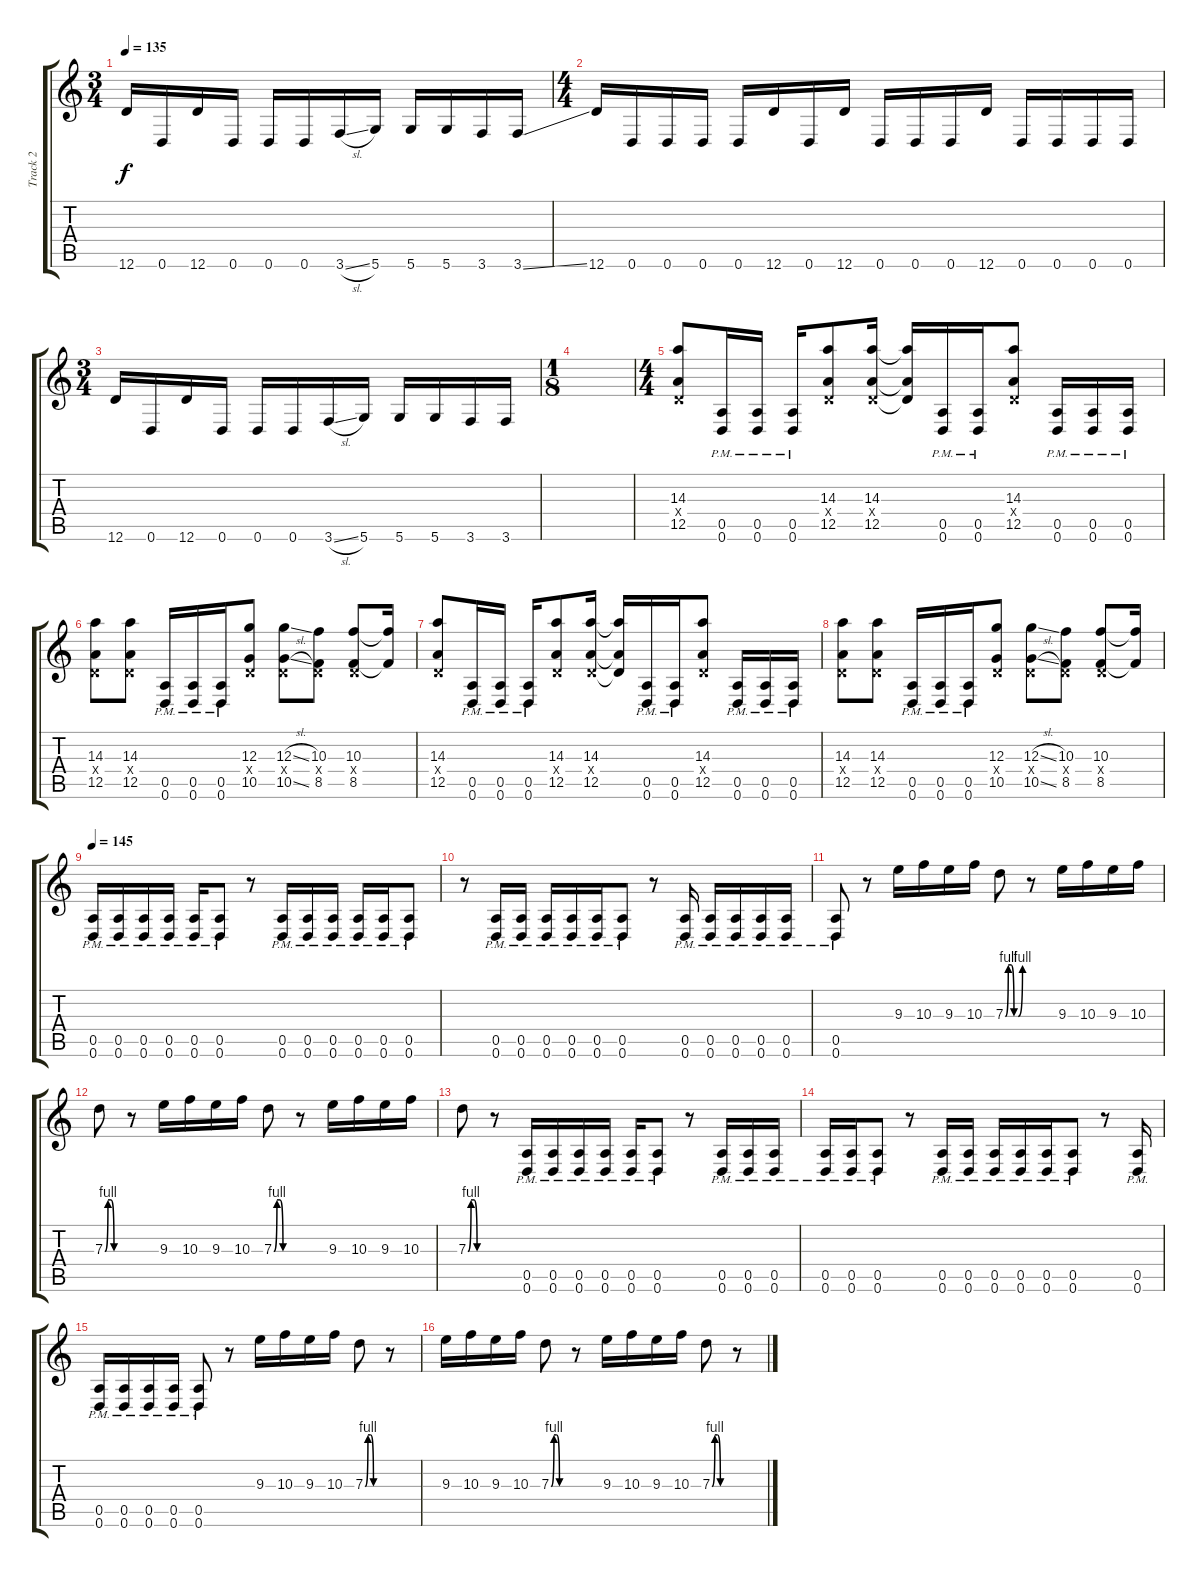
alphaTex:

\track ("Track 2" "Track 2") {instrument distortionguitar}
\staff {score tabs}
\tuning (E4 B3 G3 D3 A2 D2) {hide}
\ts (3 4)
\tempo 135
\clef g2
\ks c
12.6.16{dy f} 0.6.16 12.6.16 0.6.16 0.6.16 0.6.16 3.6{sl}.16 5.6.16 5.6.16 5.6.16 3.6.16 3.6{ss}.16 |
\ts (4 4)
12.6.16 0.6.16 0.6.16 0.6.16 0.6.16 12.6.16 0.6.16 12.6.16 0.6.16 0.6.16 0.6.16 12.6.16 0.6.16 0.6.16 0.6.16 0.6.16 |
\ts (3 4)
12.6.16 0.6.16 12.6.16 0.6.16 0.6.16 0.6.16 3.6{sl}.16 5.6.16 5.6.16 5.6.16 3.6.16 3.6.16 |
\ts (1 8)
|
\ts (4 4)
(14.3 0.4{x} 12.5).8 (0.5{pm} 0.6{pm}).16 (0.5{pm} 0.6{pm}).16 (0.5{pm} 0.6{pm}).16 (14.3 0.4{x} 12.5).8 (14.3 0.4{x} 12.5).16 (14.3{t} 0.4{t} 12.5{t}).16 (0.5{pm} 0.6{pm}).16 (0.5{pm} 0.6{pm}).16 (14.3 0.4{x} 12.5).8 (0.5{pm} 0.6{pm}).16 (0.5{pm} 0.6{pm}).16 (0.5{pm} 0.6{pm}).16 |
(14.3 0.4{x} 12.5).8 (14.3 0.4{x} 12.5).8 (0.5{pm} 0.6{pm}).16 (0.5{pm} 0.6{pm}).16 (0.5{pm} 0.6{pm}).16 (12.3 0.4{x} 10.5).8 (12.3{sl} 0.4{x} 10.5{sl}).8 (10.3 0.4{x} 8.5).8 (10.3 0.4{x} 8.5).8 (10.3{t} 8.5{t}).16 |
(14.3 0.4{x} 12.5).8 (0.5{pm} 0.6{pm}).16 (0.5{pm} 0.6{pm}).16 (0.5{pm} 0.6{pm}).16 (14.3 0.4{x} 12.5).8 (14.3 0.4{x} 12.5).16 (14.3{t} 0.4{t} 12.5{t}).16 (0.5{pm} 0.6{pm}).16 (0.5{pm} 0.6{pm}).16 (14.3 0.4{x} 12.5).8 (0.5{pm} 0.6{pm}).16 (0.5{pm} 0.6{pm}).16 (0.5{pm} 0.6{pm}).16 |
(14.3 0.4{x} 12.5).8 (14.3 0.4{x} 12.5).8 (0.5{pm} 0.6{pm}).16 (0.5{pm} 0.6{pm}).16 (0.5{pm} 0.6{pm}).16 (12.3 0.4{x} 10.5).8 (12.3{sl} 0.4{x} 10.5{sl}).8 (10.3 0.4{x} 8.5).8 (10.3 0.4{x} 8.5).8 (10.3{t} 8.5{t}).16 |
\tempo 145
(0.5{pm} 0.6{pm}).16 (0.5{pm} 0.6{pm}).16 (0.5{pm} 0.6{pm}).16 (0.5{pm} 0.6{pm}).16 (0.5{pm} 0.6{pm}).16 (0.5{pm} 0.6{pm}).8 r.8 (0.5{pm} 0.6{pm}).16 (0.5{pm} 0.6{pm}).16 (0.5{pm} 0.6{pm}).16 (0.5{pm} 0.6{pm}).16 (0.5{pm} 0.6{pm}).16 (0.5{pm} 0.6{pm}).8 |
r.8 (0.5{pm} 0.6{pm}).16 (0.5{pm} 0.6{pm}).16 (0.5{pm} 0.6{pm}).16 (0.5{pm} 0.6{pm}).16 (0.5{pm} 0.6{pm}).16 (0.5{pm} 0.6{pm}).8 r.8 (0.5{pm} 0.6{pm}).16 (0.5{pm} 0.6{pm}).16 (0.5{pm} 0.6{pm}).16 (0.5{pm} 0.6{pm}).16 (0.5{pm} 0.6{pm}).16 |
(0.5{pm} 0.6{pm}).8 r.8 9.3.16 10.3.16 9.3.16 10.3.16 7.3{be (custom 0 0 10 4 20 4 30 0 45 0 60 4)}.8 r.8 9.3.16 10.3.16 9.3.16 10.3.16 |
7.3{be (custom 0 0 10 4 20 4 30 0 60 0)}.8 r.8 9.3.16 10.3.16 9.3.16 10.3.16 7.3{be (custom 0 0 10 4 20 4 30 0 60 0)}.8 r.8 9.3.16 10.3.16 9.3.16 10.3.16 |
7.3{be (custom 0 0 10 4 20 4 30 0 60 0)}.8 r.8 (0.5{pm} 0.6{pm}).16 (0.5{pm} 0.6{pm}).16 (0.5{pm} 0.6{pm}).16 (0.5{pm} 0.6{pm}).16 (0.5{pm} 0.6{pm}).16 (0.5{pm} 0.6{pm}).8 r.8 (0.5{pm} 0.6{pm}).16 (0.5{pm} 0.6{pm}).16 (0.5{pm} 0.6{pm}).16 |
(0.5{pm} 0.6{pm}).16 (0.5{pm} 0.6{pm}).16 (0.5{pm} 0.6{pm}).8 r.8 (0.5{pm} 0.6{pm}).16 (0.5{pm} 0.6{pm}).16 (0.5{pm} 0.6{pm}).16 (0.5{pm} 0.6{pm}).16 (0.5{pm} 0.6{pm}).16 (0.5{pm} 0.6{pm}).8 r.8 (0.5{pm} 0.6{pm}).16 |
(0.5{pm} 0.6{pm}).16 (0.5{pm} 0.6{pm}).16 (0.5{pm} 0.6{pm}).16 (0.5{pm} 0.6{pm}).16 (0.5{pm} 0.6{pm}).8 r.8 9.3.16 10.3.16 9.3.16 10.3.16 7.3{be (custom 0 0 10 4 20 4 30 0 60 0)}.8 r.8 |
9.3.16 10.3.16 9.3.16 10.3.16 7.3{be (custom 0 0 10 4 20 4 30 0 60 0)}.8 r.8 9.3.16 10.3.16 9.3.16 10.3.16 7.3{be (custom 0 0 10 4 20 4 30 0 60 0)}.8 r.8
